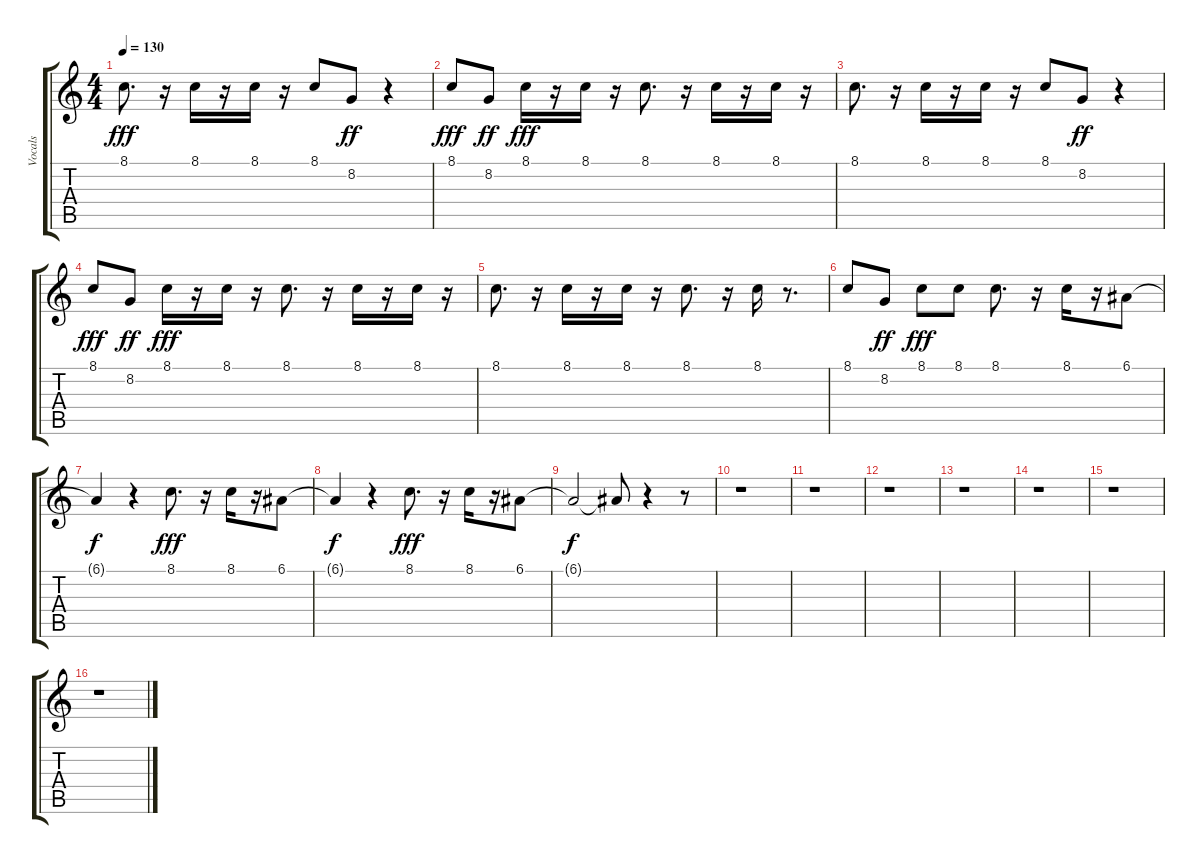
\track ("Vocals" "Vocals") {instrument voiceoohs}
\staff {score tabs}
\tuning (E4 B3 G3 D3 A2 E2) {hide}
\ts (4 4)
\tempo 130
\clef g2
\ks c
8.1.8{d dy fff} r.16 8.1.16 r.16 8.1.16 r.16 8.1.8 8.2.8{dy ff} r.4 |
8.1.8{dy fff} 8.2.8{dy ff} 8.1.16{dy fff} r.16 8.1.16 r.16 8.1.8{d} r.16 8.1.16 r.16 8.1.16 r.16 |
8.1.8{d} r.16 8.1.16 r.16 8.1.16 r.16 8.1.8 8.2.8{dy ff} r.4 |
8.1.8{dy fff} 8.2.8{dy ff} 8.1.16{dy fff} r.16 8.1.16 r.16 8.1.8{d} r.16 8.1.16 r.16 8.1.16 r.16 |
8.1.8{d} r.16 8.1.16 r.16 8.1.16 r.16 8.1.8{d} r.16 8.1.16 r.8{d} |
8.1.8 8.2.8{dy ff} 8.1.8{dy fff} 8.1.8 8.1.8{d} r.16 8.1.16 r.16 6.1.8 |
6.1{t}.4{dy f} r.4 8.1.8{d dy fff} r.16 8.1.16 r.16 6.1.8 |
6.1{t}.4{dy f} r.4 8.1.8{d dy fff} r.16 8.1.16 r.16 6.1.8 |
6.1{t}.2{dy f} 6.1{t}.8 r.4 r.8 |
r.1 |
r.1 |
r.1 |
r.1 |
r.1 |
r.1 |
r.1
